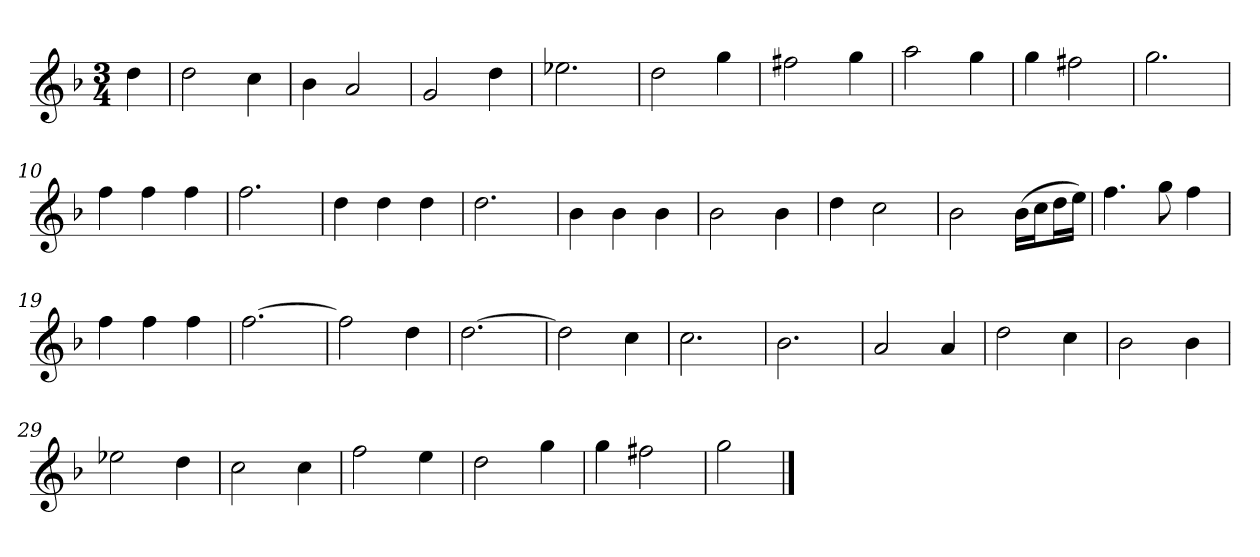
**kern
*part1
*staff1
*k[b-]
*M3/4
*MM120
=
4dd
=1
2dd
4cc
=2
4b-
2a
=3
2g
4dd
=4
2.ee-X
=5
2dd
4gg
=6
2ff#X
4gg
=7
2aa
4gg
=8
4gg
2ff#X
=9
2.gg
=10
4ff
4ff
4ff
=11
2.ff
=12
4dd
4dd
4dd
=13
2.dd
=14
4b-
4b-
4b-
=15
2b-
4b-
=16
4dd
2cc
=17
2b-
(16b-LL
16ccJ
16ddL
16eeJJ)
=18
4.ff
8gg
4ff
=19
4ff
4ff
4ff
=20
[2.ff
=21
2ff]
4dd
=22
[2.dd
=23
2dd]
4cc
=24
2.cc
=25
2.b-
=26
2a
4a
=27
2dd
4cc
=28
2b-
4b-
=29
2ee-X
4dd
=30
2cc
4cc
=31
2ff
4ee
=32
2dd
4gg
=33
4gg
2ff#X
=34
2gg
==
*-
